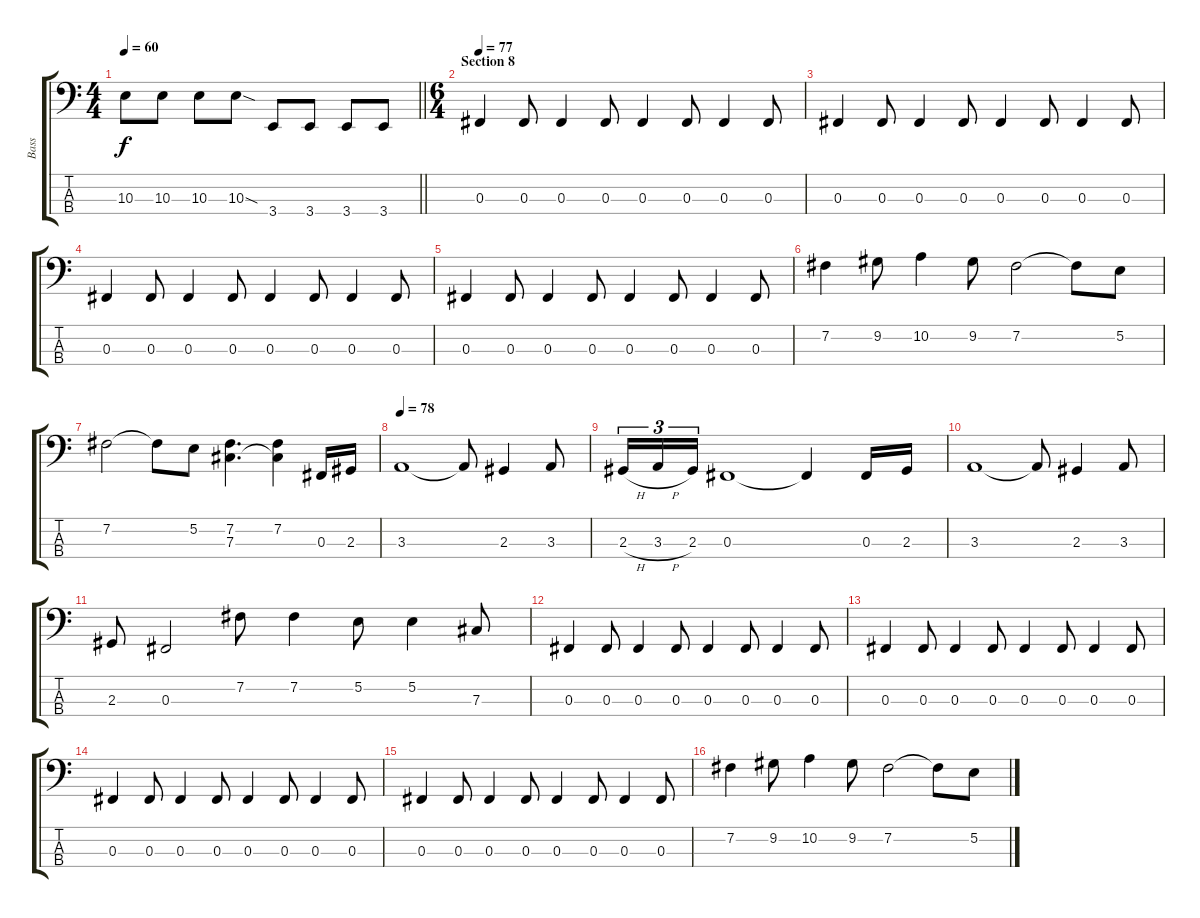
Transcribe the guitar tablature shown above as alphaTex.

\track ("Bass" "Bass") {instrument electricbassfinger}
\staff {score tabs}
\tuning (E2 B1 Gb1 Db1) {hide}
\ts (4 4)
\tempo 60
\clef f4
\barLineRight lightlight
\ks c
10.3.8{dy f} 10.3.8 10.3.8 10.3{sod}.8 3.4.8 3.4.8 3.4.8 3.4.8 |
\ts (6 4)
\section ("" "Section 8")
\tempo 77
0.3.4 0.3.8 0.3.4 0.3.8 0.3.4 0.3.8 0.3.4 0.3.8 |
0.3.4 0.3.8 0.3.4 0.3.8 0.3.4 0.3.8 0.3.4 0.3.8 |
0.3.4 0.3.8 0.3.4 0.3.8 0.3.4 0.3.8 0.3.4 0.3.8 |
0.3.4 0.3.8 0.3.4 0.3.8 0.3.4 0.3.8 0.3.4 0.3.8 |
7.2.4 9.2.8 10.2.4 9.2.8 7.2.2 7.2{t}.8 5.2.8 |
7.2.2 7.2{t}.8 5.2.8 (7.2 7.3).4{d} (7.2 7.3{t}).4 0.3.16 2.3.16 |
\tempo 78
3.3.1 3.3{t}.8 2.3.4 3.3.8 |
2.3{h}.16{tu (3 2)} 3.3{h}.16{tu (3 2)} 2.3.16{tu (3 2)} 0.3.1 0.3{t}.4 0.3.16 2.3.16 |
3.3.1 3.3{t}.8 2.3.4 3.3.8 |
2.3.8 0.3.2 7.2.8 7.2.4 5.2.8 5.2.4 7.3.8 |
0.3.4 0.3.8 0.3.4 0.3.8 0.3.4 0.3.8 0.3.4 0.3.8 |
0.3.4 0.3.8 0.3.4 0.3.8 0.3.4 0.3.8 0.3.4 0.3.8 |
0.3.4 0.3.8 0.3.4 0.3.8 0.3.4 0.3.8 0.3.4 0.3.8 |
0.3.4 0.3.8 0.3.4 0.3.8 0.3.4 0.3.8 0.3.4 0.3.8 |
7.2.4 9.2.8 10.2.4 9.2.8 7.2.2 7.2{t}.8 5.2.8
